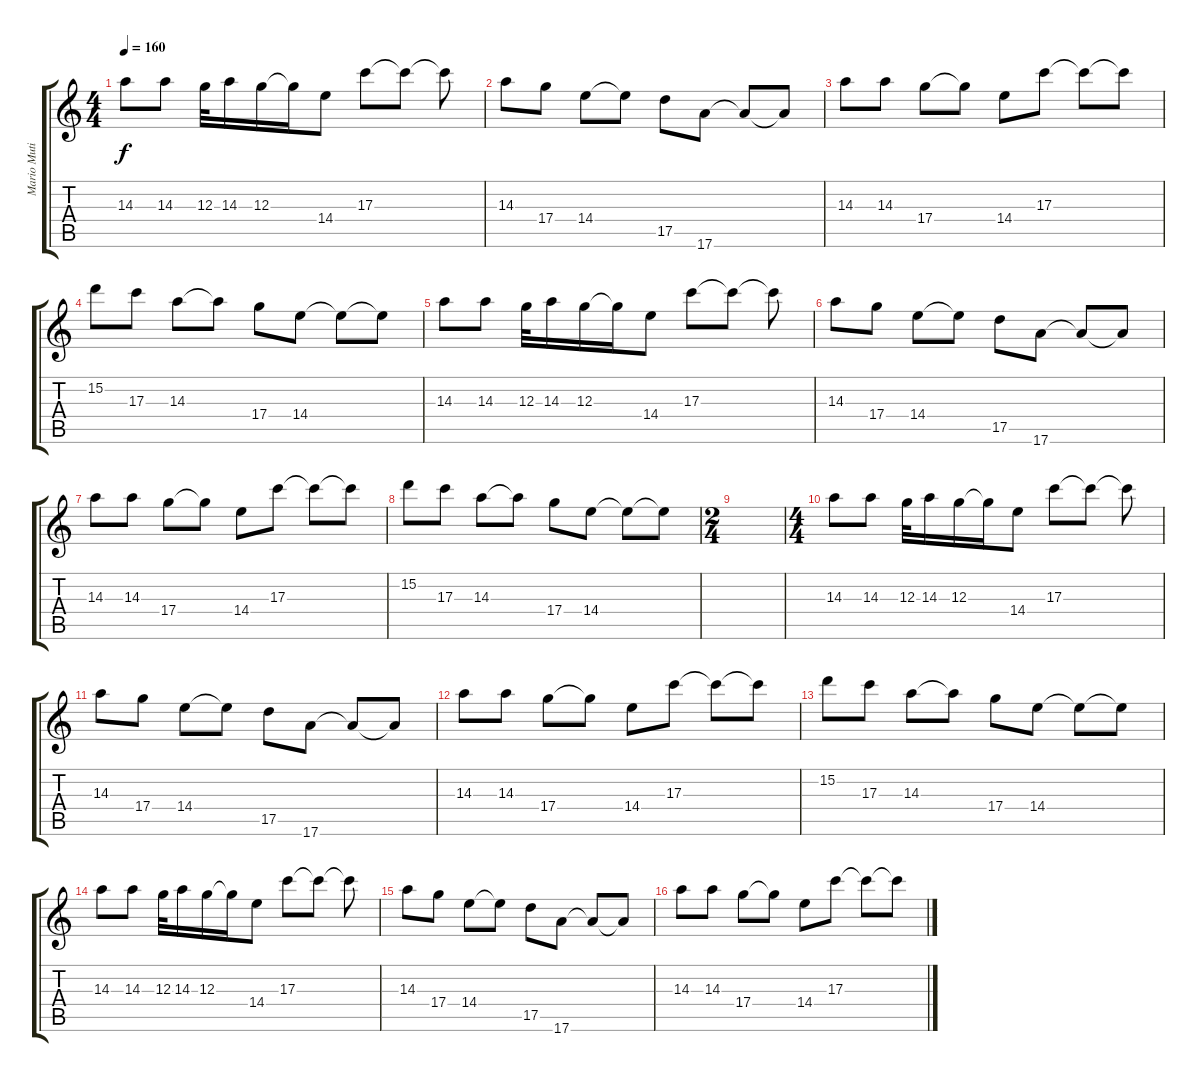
\track ("Mario Mutis" "Mario Muti") {instrument overdrivenguitar}
\staff {score tabs}
\tuning (E4 B3 G3 D3 A2 E2) {hide}
\ts (4 4)
\tempo 160
\clef g2
\ks c
14.3.8{dy f instrument overdrivenguitar} 14.3.8 12.3.32 14.3.16 12.3.16 12.3{t}.16 14.4.8 17.3.8 17.3{t}.8 17.3{t}.8 |
14.3.8 17.4.8 14.4.8 14.4{t}.8 17.5.8 17.6.8 17.6{t}.8 17.6{t}.8 |
14.3.8 14.3.8 17.4.8 17.4{t}.8 14.4.8 17.3.8 17.3{t}.8 17.3{t}.8 |
15.2.8 17.3.8 14.3.8 14.3{t}.8 17.4.8 14.4.8 14.4{t}.8 14.4{t}.8 |
14.3.8 14.3.8 12.3.32 14.3.16 12.3.16 12.3{t}.16 14.4.8 17.3.8 17.3{t}.8 17.3{t}.8 |
14.3.8 17.4.8 14.4.8 14.4{t}.8 17.5.8 17.6.8 17.6{t}.8 17.6{t}.8 |
14.3.8 14.3.8 17.4.8 17.4{t}.8 14.4.8 17.3.8 17.3{t}.8 17.3{t}.8 |
15.2.8 17.3.8 14.3.8 14.3{t}.8 17.4.8 14.4.8 14.4{t}.8 14.4{t}.8 |
\ts (2 4)
|
\ts (4 4)
14.3.8 14.3.8 12.3.32 14.3.16 12.3.16 12.3{t}.16 14.4.8 17.3.8 17.3{t}.8 17.3{t}.8 |
14.3.8 17.4.8 14.4.8 14.4{t}.8 17.5.8 17.6.8 17.6{t}.8 17.6{t}.8 |
14.3.8 14.3.8 17.4.8 17.4{t}.8 14.4.8 17.3.8 17.3{t}.8 17.3{t}.8 |
15.2.8 17.3.8 14.3.8 14.3{t}.8 17.4.8 14.4.8 14.4{t}.8 14.4{t}.8 |
14.3.8 14.3.8 12.3.32 14.3.16 12.3.16 12.3{t}.16 14.4.8 17.3.8 17.3{t}.8 17.3{t}.8 |
14.3.8 17.4.8 14.4.8 14.4{t}.8 17.5.8 17.6.8 17.6{t}.8 17.6{t}.8 |
14.3.8 14.3.8 17.4.8 17.4{t}.8 14.4.8 17.3.8 17.3{t}.8 17.3{t}.8
